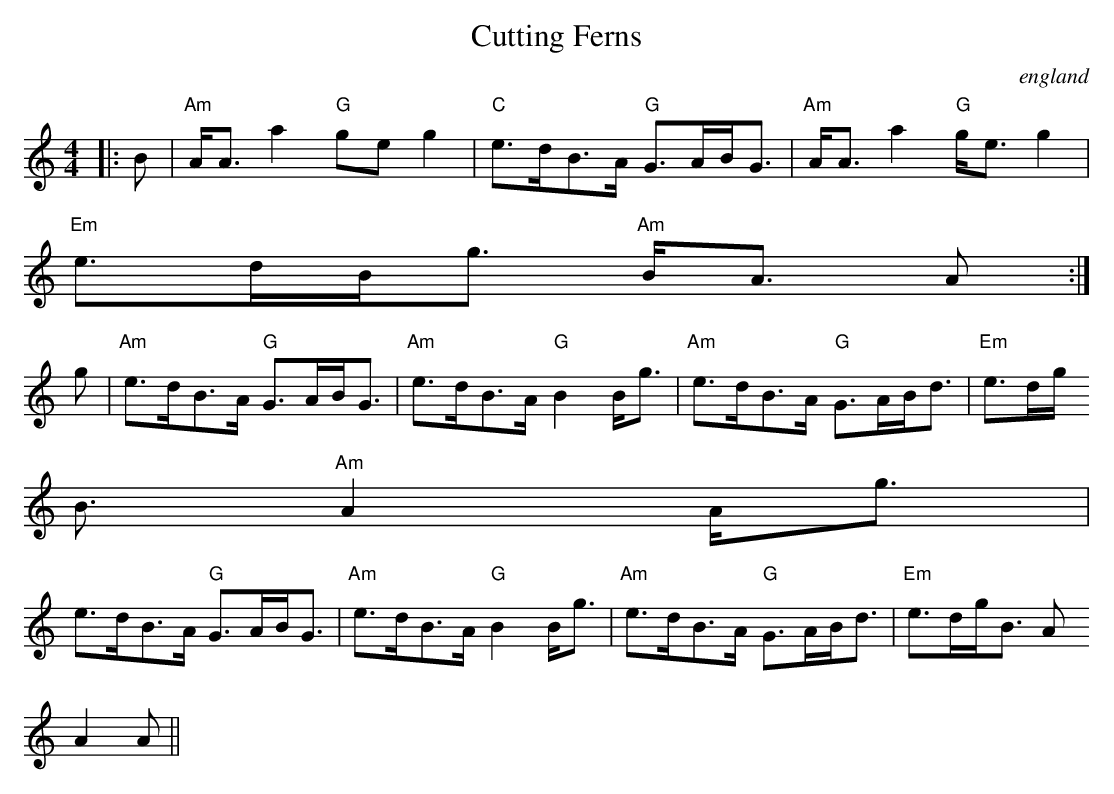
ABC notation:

X:1
T:Cutting Ferns
O:england
M:4/4
L:1/8
K:Am
|:B|"Am"A<A a2 "G"geg2|"C"e>dB>A "G"G>AB<G|"Am" A<A a2 "G"g<eg2|
"Em"e>dB<g "Am"B<A A:|
g|"Am"e>dB>A "G"G>AB<G|"Am"e>dB>A "G"B2B<g|"Am"e>dB>A "G"G>AB<d|"Em"e>dg
<B "Am"A2A<g|
e>dB>A "G"G>AB<G|"Am"e>dB>A "G"B2B<g|"Am"e>dB>A "G"G>AB<d|"Em"e>dg<B Am"
A2A||
